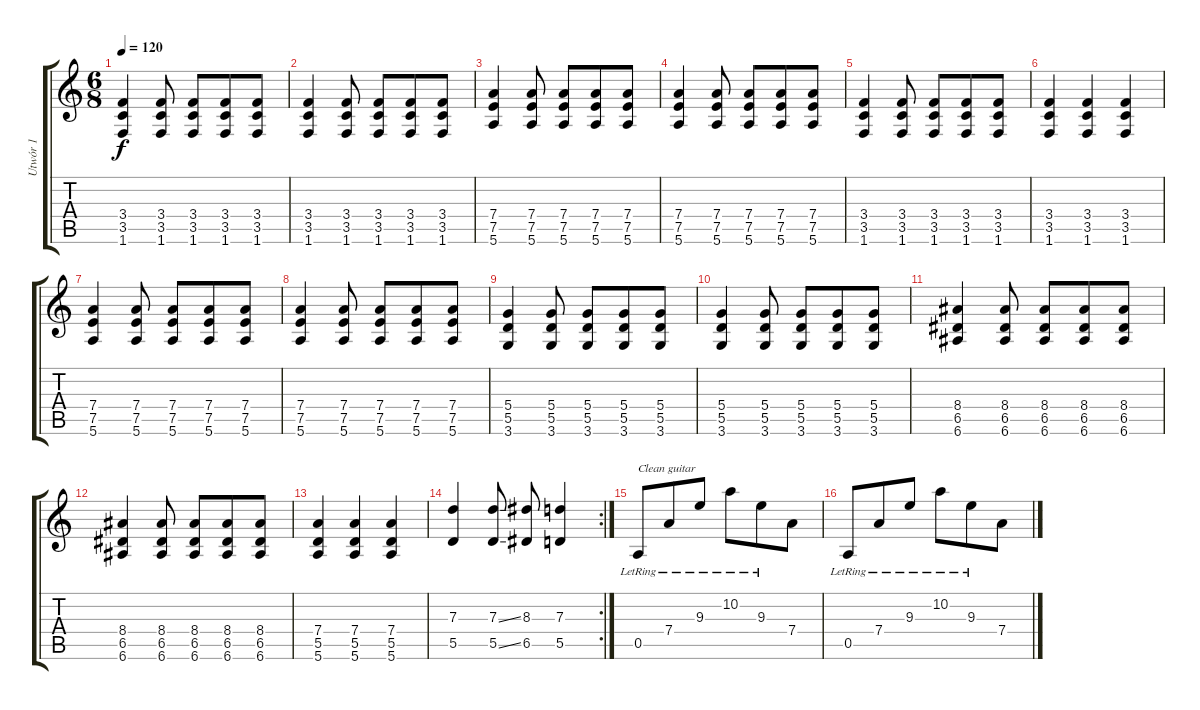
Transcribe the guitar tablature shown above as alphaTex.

\track ("Utwór 1" "Utwór 1") {instrument acousticguitarnylon}
\staff {score tabs}
\tuning (E4 B3 G3 D3 A2 E2) {hide}
\ts (6 8)
\tempo 120
\clef g2
\ks c
(3.4 3.5 1.6).4{dy f} (3.4 3.5 1.6).8 (3.4 3.5 1.6).8 (3.4 3.5 1.6).8 (3.4 3.5 1.6).8 |
(3.4 3.5 1.6).4 (3.4 3.5 1.6).8 (3.4 3.5 1.6).8 (3.4 3.5 1.6).8 (3.4 3.5 1.6).8 |
(7.4 7.5 5.6).4 (7.4 7.5 5.6).8 (7.4 7.5 5.6).8 (7.4 7.5 5.6).8 (7.4 7.5 5.6).8 |
(7.4 7.5 5.6).4 (7.4 7.5 5.6).8 (7.4 7.5 5.6).8 (7.4 7.5 5.6).8 (7.4 7.5 5.6).8 |
(3.4 3.5 1.6).4 (3.4 3.5 1.6).8 (3.4 3.5 1.6).8 (3.4 3.5 1.6).8 (3.4 3.5 1.6).8 |
(3.4 3.5 1.6).4 (3.4 3.5 1.6).4 (3.4 3.5 1.6).4 |
(7.4 7.5 5.6).4 (7.4 7.5 5.6).8 (7.4 7.5 5.6).8 (7.4 7.5 5.6).8 (7.4 7.5 5.6).8 |
(7.4 7.5 5.6).4 (7.4 7.5 5.6).8 (7.4 7.5 5.6).8 (7.4 7.5 5.6).8 (7.4 7.5 5.6).8 |
(5.4 5.5 3.6).4 (5.4 5.5 3.6).8 (5.4 5.5 3.6).8 (5.4 5.5 3.6).8 (5.4 5.5 3.6).8 |
(5.4 5.5 3.6).4 (5.4 5.5 3.6).8 (5.4 5.5 3.6).8 (5.4 5.5 3.6).8 (5.4 5.5 3.6).8 |
(8.4 6.5 6.6).4 (8.4 6.5 6.6).8 (8.4 6.5 6.6).8 (8.4 6.5 6.6).8 (8.4 6.5 6.6).8 |
(8.4 6.5 6.6).4 (8.4 6.5 6.6).8 (8.4 6.5 6.6).8 (8.4 6.5 6.6).8 (8.4 6.5 6.6).8 |
(7.4 5.5 5.6).4 (7.4 5.5 5.6).4 (7.4 5.5 5.6).4 |
\rc 2
(7.3 5.5).4 (7.3{ss} 5.5{ss}).8 (8.3 6.5).8 (7.3 5.5).4 |
0.5{lr}.8{txt "Clean guitar"} 7.4{lr}.8 9.3{lr}.8 10.2{lr}.8 9.3{lr}.8 7.4.8 |
0.5{lr}.8 7.4{lr}.8 9.3{lr}.8 10.2{lr}.8 9.3{lr}.8 7.4.8
